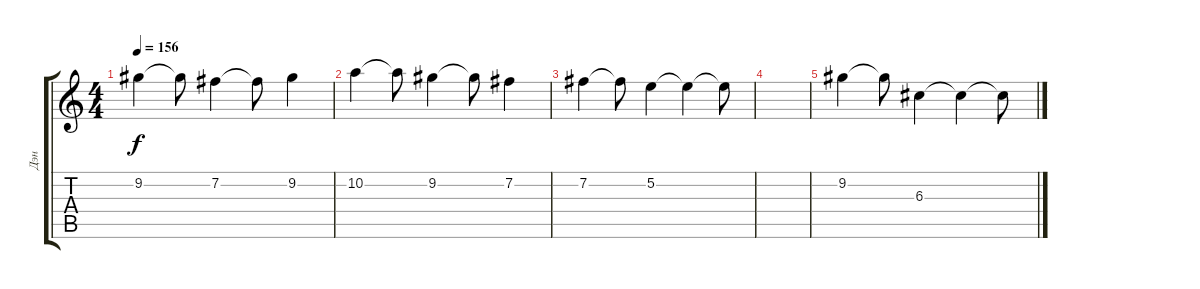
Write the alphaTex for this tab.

\track ("Дэн" "Дэн") {instrument acousticguitarsteel}
\staff {score tabs}
\tuning (E4 B3 G3 D3 A2 E2) {hide}
\ts (4 4)
\tempo 156
\clef g2
\ks c
9.2.4{dy f} 9.2{t}.8 7.2.4 7.2{t}.8 9.2.4 |
10.2.4 10.2{t}.8 9.2.4 9.2{t}.8 7.2.4 |
7.2.4 7.2{t}.8 5.2.4 5.2{t}.4 5.2{t}.8 |
|
9.2.4 9.2{t}.8 6.3.4 6.3{t}.4 6.3{t}.8
